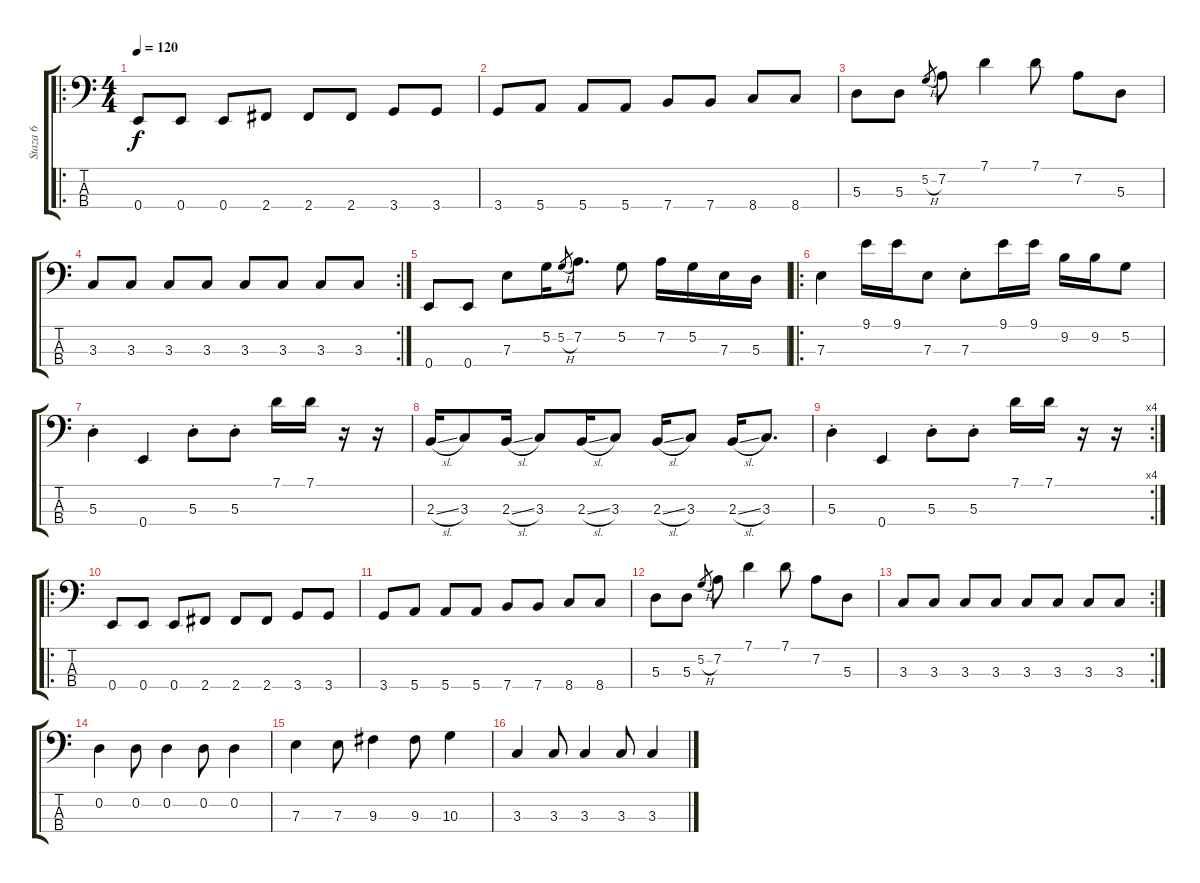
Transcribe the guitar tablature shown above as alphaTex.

\track ("Staza 6" "Staza 6") {instrument electricbassfinger}
\staff {score tabs}
\tuning (G2 D2 A1 E1) {hide}
\ro
\ts (4 4)
\tempo 120
\clef f4
\ks c
0.4.8{dy f} 0.4.8 0.4.8 2.4.8 2.4.8 2.4.8 3.4.8 3.4.8 |
3.4.8 5.4.8 5.4.8 5.4.8 7.4.8 7.4.8 8.4.8 8.4.8 |
5.3.8 5.3.8 5.2{h}.8{gr} 7.2.8 7.1.4 7.1.8 7.2.8 5.3.8 |
\rc 2
3.3.8 3.3.8 3.3.8 3.3.8 3.3.8 3.3.8 3.3.8 3.3.8 |
0.4.8 0.4.8 7.3.8 5.2.16 5.2{h}.8{gr} 7.2.8{d} 5.2.8 7.2.16 5.2.16 7.3.16 5.3.16 |
\ro
7.3.4 9.1.16 9.1.16 7.3.8 7.3{st}.8 9.1.16 9.1.16 9.2.16 9.2.16 5.2.8 |
5.3{st}.4 0.4.4 5.3{st}.8 5.3{st}.8 7.1.16 7.1.16 r.16 r.16 |
2.3{sl}.16 3.3.8 2.3{sl}.16 3.3.8 2.3{sl}.16 3.3.8 2.3{sl}.16 3.3.8 2.3{sl}.16 3.3.8{d} |
\rc 4
5.3{st}.4 0.4.4 5.3{st}.8 5.3{st}.8 7.1.16 7.1.16 r.16 r.16 |
\ro
0.4.8 0.4.8 0.4.8 2.4.8 2.4.8 2.4.8 3.4.8 3.4.8 |
3.4.8 5.4.8 5.4.8 5.4.8 7.4.8 7.4.8 8.4.8 8.4.8 |
5.3.8 5.3.8 5.2{h}.8{gr} 7.2.8 7.1.4 7.1.8 7.2.8 5.3.8 |
\rc 2
3.3.8 3.3.8 3.3.8 3.3.8 3.3.8 3.3.8 3.3.8 3.3.8 |
0.2.4 0.2.8 0.2.4 0.2.8 0.2.4 |
7.3.4 7.3.8 9.3.4 9.3.8 10.3.4 |
3.3.4 3.3.8 3.3.4 3.3.8 3.3.4
